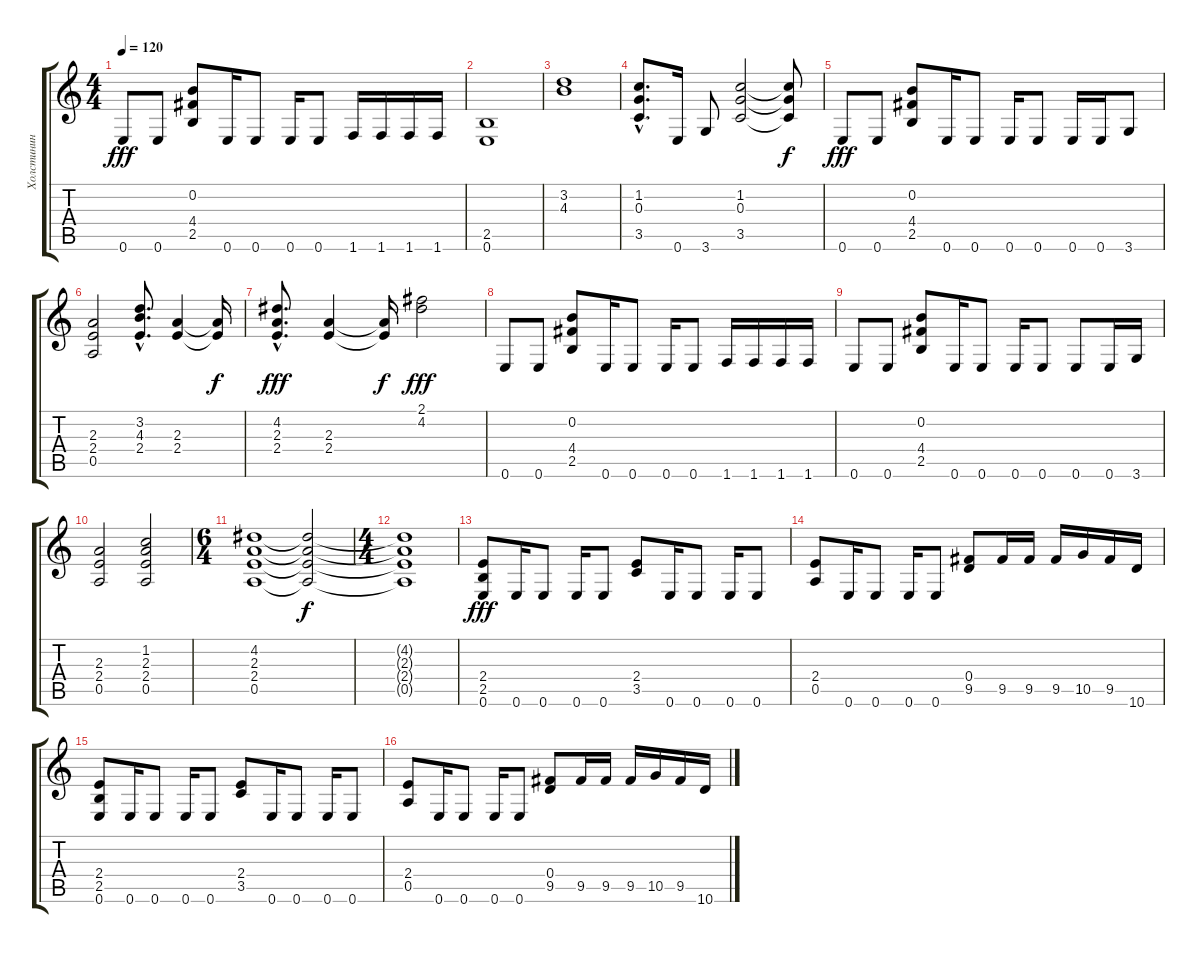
\track ("Холстинин" "Холстинин") {instrument distortionguitar}
\staff {score tabs}
\tuning (E4 B3 G3 D3 A2 E2) {hide}
\ts (4 4)
\tempo 120
\clef g2
\ks c
0.6.8{dy fff} 0.6.8 (0.2 4.4 2.5).8 0.6.16 0.6.8 0.6.16 0.6.8 1.6.16 1.6.16 1.6.16 1.6.16 |
(2.5 0.6).1 |
(3.2 4.3).1 |
(1.2{hac} 0.3{hac} 3.5{hac}).8{d} 0.6.16 3.6.8 (1.2 0.3 3.5).2 (1.2{t} 0.3{t} 3.5{t}).8{dy f} |
0.6.8{dy fff} 0.6.8 (0.2 4.4 2.5).8 0.6.16 0.6.8 0.6.16 0.6.8 0.6.16 0.6.16 3.6.8 |
(2.3 2.4 0.5).2 (3.2{hac} 4.3{hac} 2.4{hac}).8{d} (2.3 2.4).4 (2.3{t} 2.4{t}).16{dy f} |
(4.2{hac} 2.3{hac} 2.4{hac}).8{d dy fff} (2.3 2.4).4 (2.3{t} 2.4{t}).16{dy f} (2.1 4.2).2{dy fff} |
0.6.8 0.6.8 (0.2 4.4 2.5).8 0.6.16 0.6.8 0.6.16 0.6.8 1.6.16 1.6.16 1.6.16 1.6.16 |
0.6.8 0.6.8 (0.2 4.4 2.5).8 0.6.16 0.6.8 0.6.16 0.6.8 0.6.8 0.6.16 3.6.16 |
(2.3 2.4 0.5).2 (1.2 2.3 2.4 0.5).2 |
\ts (6 4)
(4.2 2.3 2.4 0.5).1 (4.2{t} 2.3{t} 2.4{t} 0.5{t}).2{dy f} |
\ts (4 4)
(4.2{t} 2.3{t} 2.4{t} 0.5{t}).1 |
(2.4 2.5 0.6).8{dy fff} 0.6.16 0.6.8 0.6.16 0.6.8 (2.4 3.5).8 0.6.16 0.6.8 0.6.16 0.6.8 |
(2.4 0.5).8 0.6.16 0.6.8 0.6.16 0.6.8 (0.4 9.5).8 9.5.16 9.5.16 9.5.16 10.5.16 9.5.16 10.6.16 |
(2.4 2.5 0.6).8 0.6.16 0.6.8 0.6.16 0.6.8 (2.4 3.5).8 0.6.16 0.6.8 0.6.16 0.6.8 |
(2.4 0.5).8 0.6.16 0.6.8 0.6.16 0.6.8 (0.4 9.5).8 9.5.16 9.5.16 9.5.16 10.5.16 9.5.16 10.6.16
